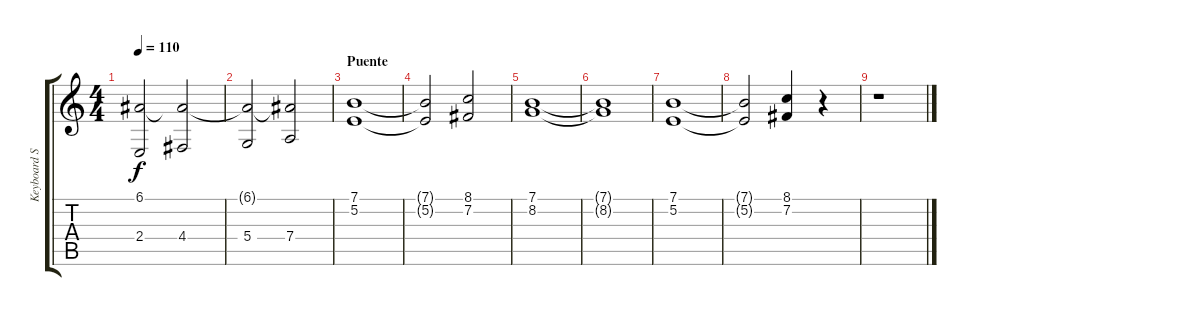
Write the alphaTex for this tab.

\track ("Keyboard Strings" "Keyboard S") {instrument stringensemble1}
\staff {score tabs}
\tuning (E4 B3 G3 D3 A2 E2) {hide}
\ts (4 4)
\tempo 110
\clef g2
\ks c
(6.1 2.4).2{dy f} (6.1{t} 4.4).2 |
(6.1{t} 5.4).2 (6.1{t} 7.4).2 |
\section ("" "Puente")
(7.1 5.2).1{volume 1} |
(7.1{t} 5.2{t}).2 (8.1 7.2).2 |
(7.1 8.2).1 |
(7.1{t} 8.2{t}).1 |
(7.1 5.2).1{volume 0} |
(7.1{t} 5.2{t}).2 (8.1 7.2).4 r.4 |
r.1{volume 10}
